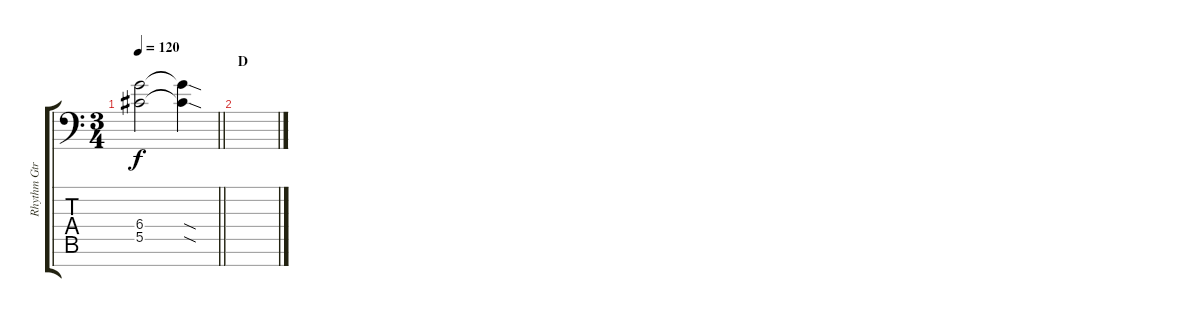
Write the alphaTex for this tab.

\track ("Rhythm Gtr" "Rhythm Gtr") {instrument distortionguitar}
\staff {score tabs}
\tuning (Eb4 Bb3 Gb3 Db3 Ab2 Eb2 Bb1) {hide}
\ts (3 4)
\tempo 120
\clef f4
\barLineRight lightlight
\ks c
(6.4 5.5).2{dy f} (6.4{sod t} 5.5{sod t}).4 |
\section ("" "D")
